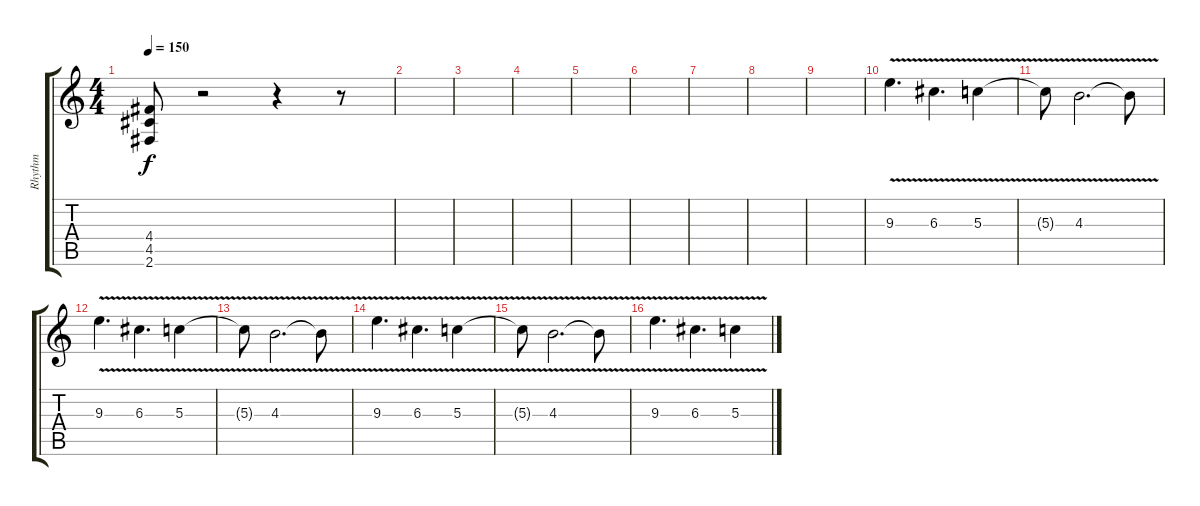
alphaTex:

\track ("Rhythm" "Rhythm") {instrument overdrivenguitar}
\staff {score tabs}
\tuning (E4 B3 G3 D3 A2 E2) {hide}
\ts (4 4)
\tempo 150
\clef g2
\ks c
(4.4 4.5 2.6).8{dy f} r.2 r.4 r.8 |
|
|
|
|
|
|
|
|
9.3{v}.4{d} 6.3{v}.4{d} 5.3{v}.4 |
5.3{t}.8 4.3{v}.2{d} 4.3{t}.8 |
9.3{v}.4{d} 6.3{v}.4{d} 5.3{v}.4 |
5.3{t}.8 4.3{v}.2{d} 4.3{t}.8 |
9.3{v}.4{d} 6.3{v}.4{d} 5.3{v}.4 |
5.3{t}.8 4.3{v}.2{d} 4.3{t}.8 |
9.3{v}.4{d} 6.3{v}.4{d} 5.3{v}.4{volume 0}
